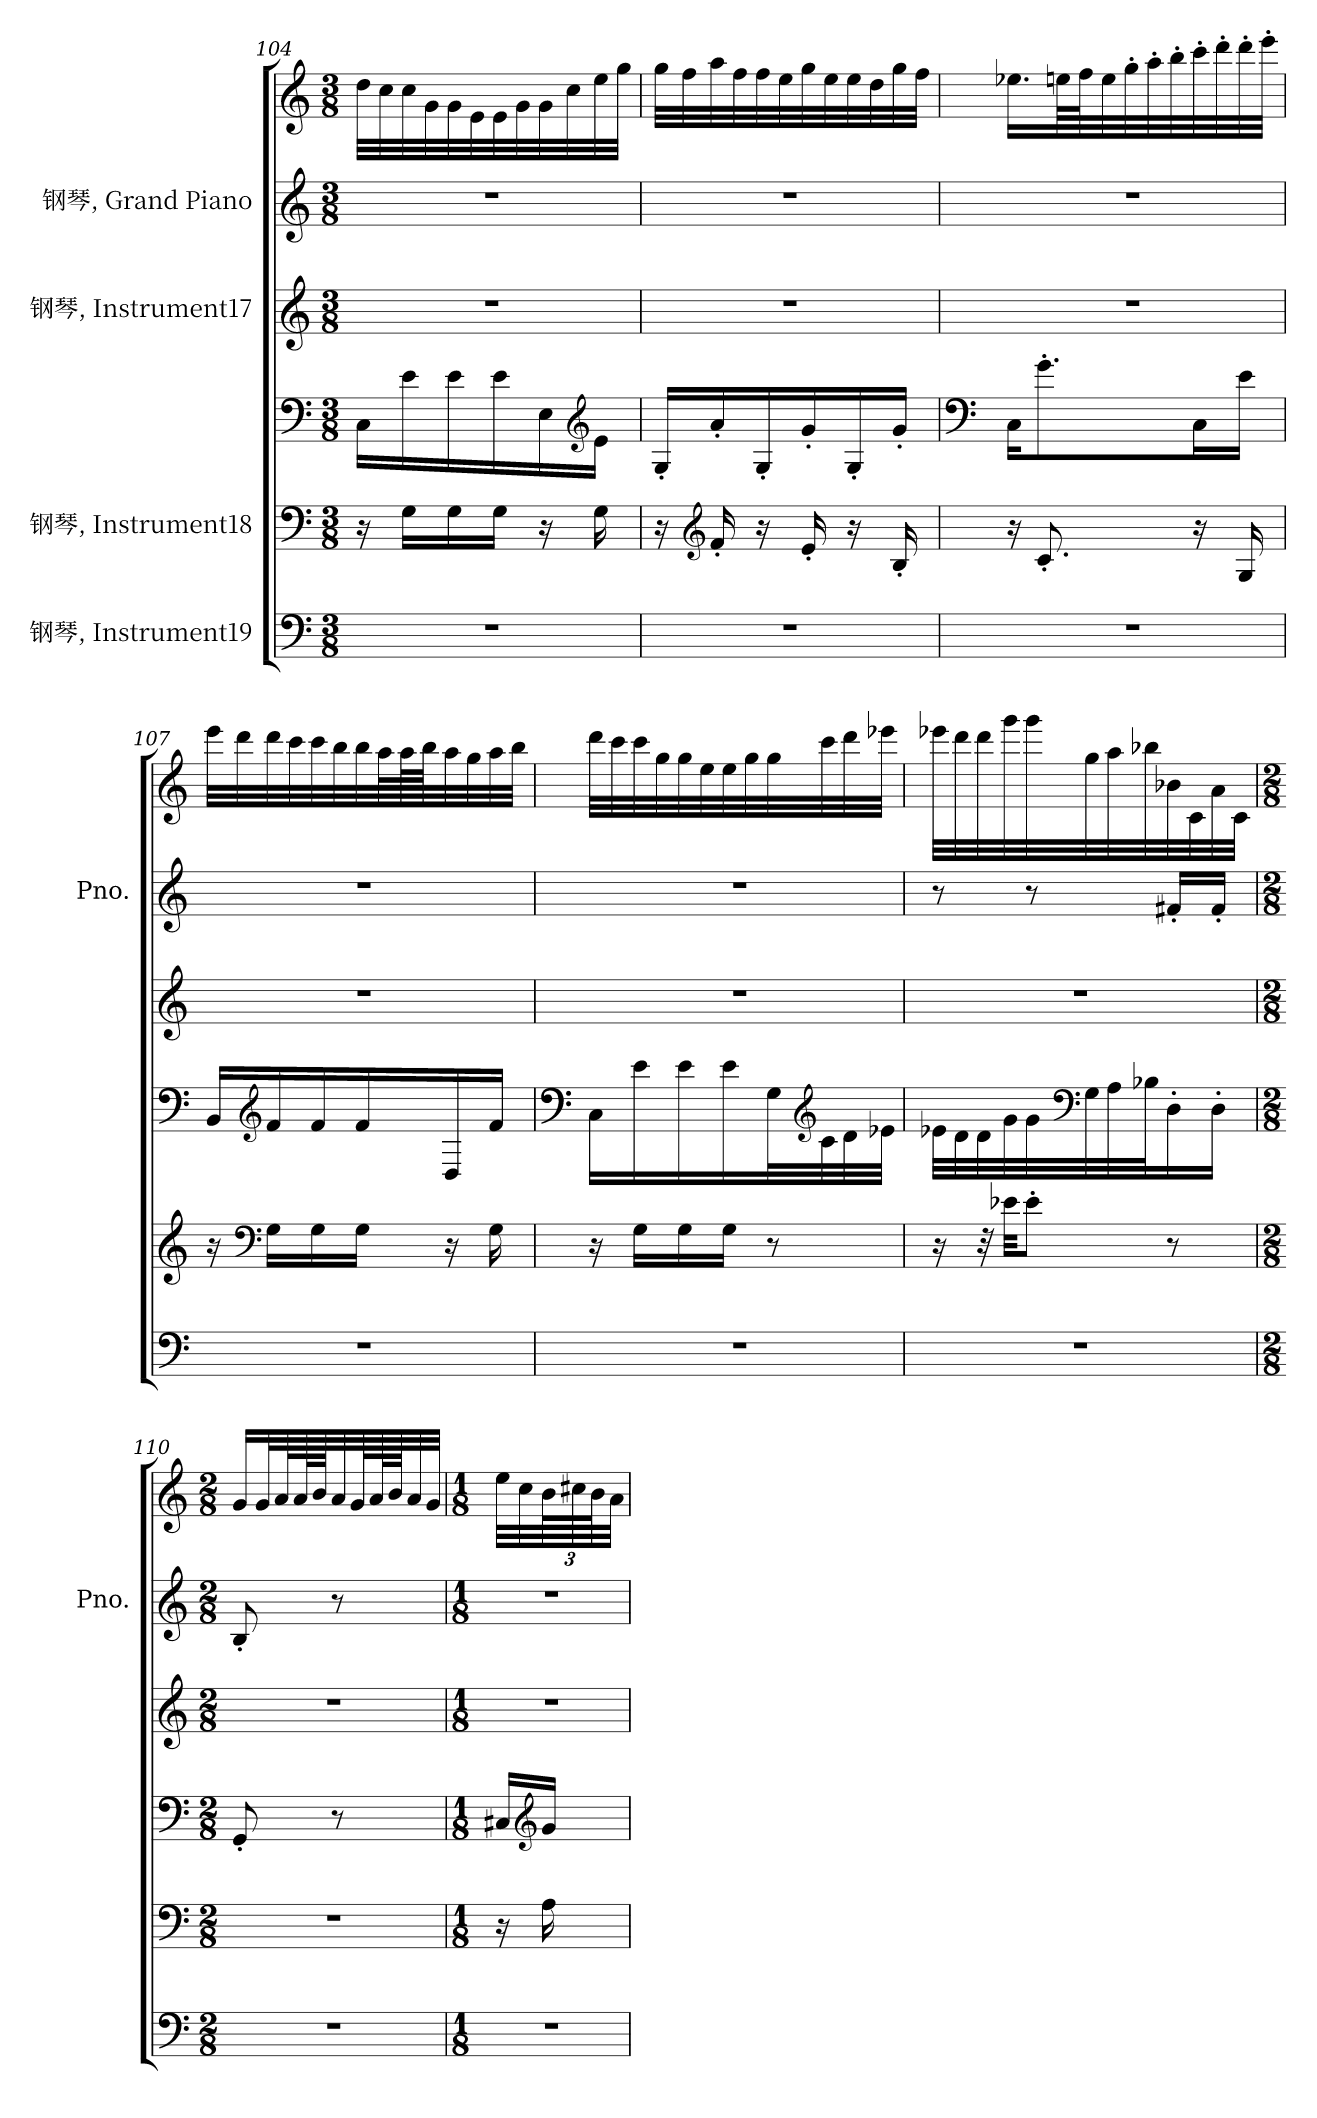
**kern	**kern	**kern	**kern	**kern	**kern
*part4	*part3	*part3	*part2	*part1	*part1
*staff6	*staff5	*staff4	*staff3	*staff2	*staff1
*I"钢琴, Instrument19	*I"钢琴, Instrument18	*	*I"钢琴, Instrument17	*I"钢琴, Grand Piano	*
*	*	*	*	*I'Pno.	*
!!LO:LB:g=z
*clefF4	*clefF4	*clefF4	*clefG2	*clefG2	*clefG2
*k[]	*k[]	*k[]	*k[]	*k[]	*k[]
*M3/8	*M3/8	*M3/8	*M3/8	*M3/8	*M3/8
*MM48	*MM48	*MM48	*MM48	*MM48	*MM48
=104	=104	=104	=104	=104	=104
4.r	16r	16C\LL	4.r	4.r	32dd\LLL
.	.	.	.	.	32cc\
.	16G\LL	16e\	.	.	32cc\
.	.	.	.	.	32g\
.	16G\	16e\	.	.	32g\
.	.	.	.	.	32e\
.	16G\JJ	16e\	.	.	32e\
.	.	.	.	.	32g\
.	16r	16E\	.	.	32g\
.	.	.	.	.	32cc\
*	*	*clefG2	*	*	*
.	16G\	16e\JJ	.	.	32ee\
.	.	.	.	.	32gg\JJJ
=105	=105	=105	=105	=105	=105
4.r	16r	16G'/LL	4.r	4.r	32gg\LLL
.	.	.	.	.	32ff\
*	*clefG2	*	*	*	*
.	16f'/	16a'/	.	.	32aa\
.	.	.	.	.	32ff\
.	16r	16G'/	.	.	32ff\
.	.	.	.	.	32ee\
.	16e'/	16g'/	.	.	32gg\
.	.	.	.	.	32ee\
.	16r	16G'/	.	.	32ee\
.	.	.	.	.	32dd\
.	16B'/	16g'/JJ	.	.	32gg\
.	.	.	.	.	32ff\JJJ
=106	=106	=106	=106	=106	=106
*	*	*clefF4	*	*	*
4.r	16r	16C\KL	4.r	4.r	16.ee-X\LL
.	8.c'/	8.g'\	.	.	.
.	.	.	.	.	64een\LL
.	.	.	.	.	64ff\J
.	.	.	.	.	32ee\
.	.	.	.	.	32gg'\
.	.	.	.	.	32aa'\
.	.	.	.	.	32bb'\
.	16r	16C\L	.	.	32ccc'\
.	.	.	.	.	32ddd'\
.	16G/	16e\JJ	.	.	32ddd'\
.	.	.	.	.	32eee'\JJJ
!!LO:PB:g=z
=107	=107	=107	=107	=107	=107
4.r	16r	16BB/LL	4.r	4.r	32eee\LLL
.	.	.	.	.	32ddd\
*	*clefF4	*clefG2	*	*	*
.	16G\LL	16f/	.	.	32ddd\
.	.	.	.	.	32ccc\
.	16G\	16f/	.	.	32ccc\
.	.	.	.	.	32bb\
.	16G\JJ	16f/	.	.	32bb\
.	.	.	.	.	64aa\L
.	.	.	.	.	128aa\L
.	.	.	.	.	128bb\JJ
.	16r	16D/	.	.	32aa\
.	.	.	.	.	32gg\
.	16G\	16f/JJ	.	.	32aa\
.	.	.	.	.	32bb\JJJ
=108	=108	=108	=108	=108	=108
*	*	*clefF4	*	*	*
4.r	16r	16C\LL	4.r	4.r	32ddd\LLL
.	.	.	.	.	32ccc\
.	16G\LL	16e\	.	.	32ccc\
.	.	.	.	.	32gg\
.	16G\	16e\	.	.	32gg\
.	.	.	.	.	32ee\
.	16G\JJ	16e\	.	.	32ee\
.	.	.	.	.	32gg\
.	8r	32G\L	.	.	32gg\
*	*	*clefG2	*	*	*
.	.	32c\	.	.	32ccc\
.	.	32d\	.	.	32ddd\
.	.	32e-X\JJJ	.	.	32eee-X\JJJ
!!LO:LB:g=z
=109	=109	=109	=109	=109	=109
4.r	16r	32e-X\LLL	4.r	8r	32eee-X\LLL
.	.	32d\	.	.	32ddd\
.	32r	32d\	.	.	32ddd\
.	32e-X\KKL	32g\	.	.	32ggg\
*	*	*	*	*	*MM44
.	8e-'\J	32g\	.	8r	32ggg\
*	*	*clefF4	*	*	*
.	.	32G\	.	.	32gg\
.	.	32A\	.	.	32aa\
.	.	32B-X\J	.	.	32bb-X\
.	8r	16D'\	.	16f#X'/LL	32b-X\
.	.	.	.	.	32c\
.	.	16D'\JJ	.	16f#'/JJ	32a\
.	.	.	.	.	32c\JJJ
=110	=110	=110	=110	=110	=110
*M2/8	*M2/8	*M2/8	*M2/8	*M2/8	*M2/8
4r	4r	8GG'/	4r	8B'/	16g/LL
.	.	.	.	.	32g/L
.	.	.	.	.	64a/L
.	.	.	.	.	128a/L
.	.	.	.	.	128b/JJ
*	*	*	*	*	*MM40
.	.	8r	.	8r	32a/
.	.	.	.	.	64g/L
.	.	.	.	.	128a/L
.	.	.	.	.	128b/JJ
.	.	.	.	.	32a/
.	.	.	.	.	32g/JJJ
=111	=111	=111	=111	=111	=111
*M1/8	*M1/8	*M1/8	*M1/8	*M1/8	*M1/8
*	*	*	*	*	*MM44
8r	16r	16C#X/LL	8r	8r	32ee\LLL
.	.	.	.	.	32cc\
*	*	*clefG2	*	*	*
*	*	*	*	*	*Xbrackettup
.	16A\	16g/JJ	.	.	96b\L
.	.	.	.	.	96cc#X\
.	.	.	.	.	96b\J
.	.	.	.	.	32a\JJJ
=	=	=	=	=	=
*-	*-	*-	*-	*-	*-
